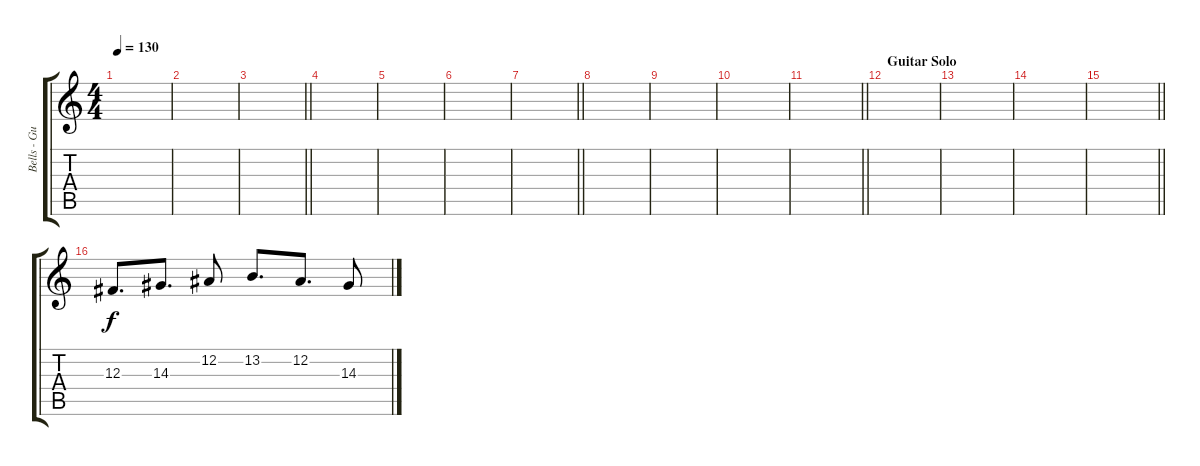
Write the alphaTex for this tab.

\track ("Bells - Guitar 3" "Bells - Gu") {instrument tubularbells}
\staff {score tabs}
\tuning (Eb4 Bb3 Gb3 Db3 Ab2 Eb2) {hide}
\ts (4 4)
\tempo 130
\clef g2
\ks c
|
|
\barLineRight lightlight
|
|
|
|
\barLineRight lightlight
|
|
|
|
\barLineRight lightlight
|
\section ("" "Guitar Solo")
|
|
|
\barLineRight lightlight
|
12.3.8{d dy f} 14.3.8{d} 12.2.8 13.2.8{d} 12.2.8{d} 14.3.8
